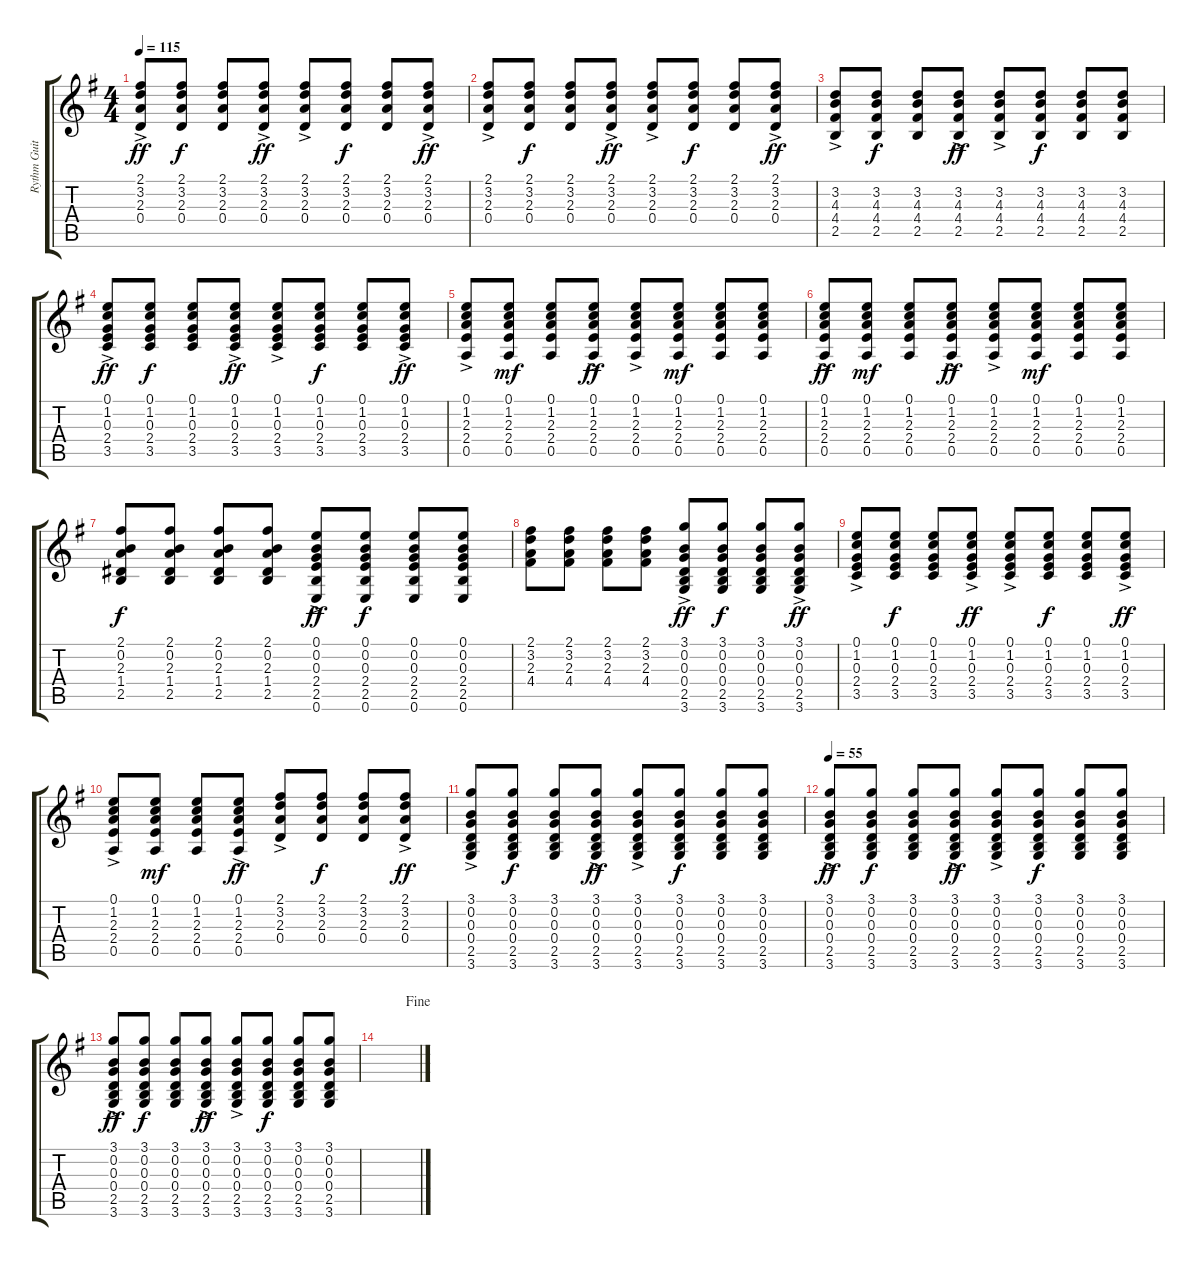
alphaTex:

\track ("Rythm Guitar" "Rythm Guit") {instrument acousticguitarsteel}
\staff {score tabs}
\tuning (E4 B3 G3 D3 A2 E2) {hide}
\ts (4 4)
\tempo 115
\clef g2
\ks eminor
(2.1{ac} 3.2{ac} 2.3{ac} 0.4{ac}).8{dy ff} (2.1 3.2 2.3 0.4).8{dy f} (2.1 3.2 2.3 0.4).8 (2.1{ac} 3.2{ac} 2.3{ac} 0.4{ac}).8{dy ff} (2.1{ac} 3.2{ac} 2.3{ac} 0.4{ac}).8 (2.1 3.2 2.3 0.4).8{dy f} (2.1 3.2 2.3 0.4).8 (2.1{ac} 3.2{ac} 2.3{ac} 0.4{ac}).8{dy ff} |
(2.1{ac} 3.2{ac} 2.3{ac} 0.4{ac}).8 (2.1 3.2 2.3 0.4).8{dy f} (2.1 3.2 2.3 0.4).8 (2.1{ac} 3.2{ac} 2.3{ac} 0.4{ac}).8{dy ff} (2.1{ac} 3.2{ac} 2.3{ac} 0.4{ac}).8 (2.1 3.2 2.3 0.4).8{dy f} (2.1 3.2 2.3 0.4).8 (2.1{ac} 3.2{ac} 2.3{ac} 0.4{ac}).8{dy ff} |
(3.2{ac} 4.3{ac} 4.4{ac} 2.5{ac}).8 (3.2 4.3 4.4 2.5).8{dy f} (3.2 4.3 4.4 2.5).8 (3.2{ac} 4.3{ac} 4.4{ac} 2.5{ac}).8{dy ff} (3.2{ac} 4.3{ac} 4.4{ac} 2.5{ac}).8 (3.2 4.3 4.4 2.5).8{dy f} (3.2 4.3 4.4 2.5).8 (3.2 4.3 4.4 2.5).8 |
(0.1{ac} 1.2{ac} 0.3{ac} 2.4{ac} 3.5{ac}).8{dy ff} (0.1 1.2 0.3 2.4 3.5).8{dy f} (0.1 1.2 0.3 2.4 3.5).8 (0.1{ac} 1.2{ac} 0.3{ac} 2.4{ac} 3.5{ac}).8{dy ff} (0.1{ac} 1.2{ac} 0.3{ac} 2.4{ac} 3.5{ac}).8 (0.1 1.2 0.3 2.4 3.5).8{dy f} (0.1 1.2 0.3 2.4 3.5).8 (0.1{ac} 1.2{ac} 0.3{ac} 2.4{ac} 3.5{ac}).8{dy ff} |
(0.1{ac} 1.2{ac} 2.3{ac} 2.4{ac} 0.5{ac}).8 (0.1 1.2 2.3 2.4 0.5).8{dy mf} (0.1 1.2 2.3 2.4 0.5).8 (0.1{ac} 1.2{ac} 2.3{ac} 2.4{ac} 0.5{ac}).8{dy ff} (0.1{ac} 1.2{ac} 2.3{ac} 2.4{ac} 0.5{ac}).8 (0.1 1.2 2.3 2.4 0.5).8{dy mf} (0.1 1.2 2.3 2.4 0.5).8 (0.1 1.2 2.3 2.4 0.5).8 |
(0.1{ac} 1.2{ac} 2.3{ac} 2.4{ac} 0.5{ac}).8{dy ff} (0.1 1.2 2.3 2.4 0.5).8{dy mf} (0.1 1.2 2.3 2.4 0.5).8 (0.1{ac} 1.2{ac} 2.3{ac} 2.4{ac} 0.5{ac}).8{dy ff} (0.1{ac} 1.2{ac} 2.3{ac} 2.4{ac} 0.5{ac}).8 (0.1 1.2 2.3 2.4 0.5).8{dy mf} (0.1 1.2 2.3 2.4 0.5).8 (0.1 1.2 2.3 2.4 0.5).8 |
(2.1 0.2 2.3 1.4 2.5).8{dy f} (2.1 0.2 2.3 1.4 2.5).8 (2.1 0.2 2.3 1.4 2.5).8 (2.1 0.2 2.3 1.4 2.5).8 (0.1{ac} 0.2{ac} 0.3{ac} 2.4{ac} 2.5{ac} 0.6{ac}).8{dy ff} (0.1 0.2 0.3 2.4 2.5 0.6).8{dy f} (0.1 0.2 0.3 2.4 2.5 0.6).8 (0.1 0.2 0.3 2.4 2.5 0.6).8 |
(2.1 3.2 2.3 4.4).8 (2.1 3.2 2.3 4.4).8 (2.1 3.2 2.3 4.4).8 (2.1 3.2 2.3 4.4).8 (3.1{ac} 0.2{ac} 0.3{ac} 0.4{ac} 2.5{ac} 3.6{ac}).8{dy ff} (3.1 0.2 0.3 0.4 2.5 3.6).8{dy f} (3.1 0.2 0.3 0.4 2.5 3.6).8 (3.1{ac} 0.2{ac} 0.3{ac} 0.4{ac} 2.5{ac} 3.6{ac}).8{dy ff} |
(0.1{ac} 1.2{ac} 0.3{ac} 2.4{ac} 3.5{ac}).8 (0.1 1.2 0.3 2.4 3.5).8{dy f} (0.1 1.2 0.3 2.4 3.5).8 (0.1{ac} 1.2{ac} 0.3{ac} 2.4{ac} 3.5{ac}).8{dy ff} (0.1{ac} 1.2{ac} 0.3{ac} 2.4{ac} 3.5{ac}).8 (0.1 1.2 0.3 2.4 3.5).8{dy f} (0.1 1.2 0.3 2.4 3.5).8 (0.1{ac} 1.2{ac} 0.3{ac} 2.4{ac} 3.5{ac}).8{dy ff} |
(0.1{ac} 1.2{ac} 2.3{ac} 2.4{ac} 0.5{ac}).8 (0.1 1.2 2.3 2.4 0.5).8{dy mf} (0.1 1.2 2.3 2.4 0.5).8 (0.1{ac} 1.2{ac} 2.3{ac} 2.4{ac} 0.5{ac}).8{dy ff} (2.1{ac} 3.2{ac} 2.3{ac} 0.4{ac}).8 (2.1 3.2 2.3 0.4).8{dy f} (2.1 3.2 2.3 0.4).8 (2.1{ac} 3.2{ac} 2.3{ac} 0.4{ac}).8{dy ff} |
(3.1{ac} 0.2{ac} 0.3{ac} 0.4{ac} 2.5{ac} 3.6{ac}).8 (3.1 0.2 0.3 0.4 2.5 3.6).8{dy f} (3.1 0.2 0.3 0.4 2.5 3.6).8 (3.1{ac} 0.2{ac} 0.3{ac} 0.4{ac} 2.5{ac} 3.6{ac}).8{dy ff} (3.1{ac} 0.2{ac} 0.3{ac} 0.4{ac} 2.5{ac} 3.6{ac}).8 (3.1 0.2 0.3 0.4 2.5 3.6).8{dy f} (3.1 0.2 0.3 0.4 2.5 3.6).8 (3.1 0.2 0.3 0.4 2.5 3.6).8 |
\tempo 55
(3.1{ac} 0.2{ac} 0.3{ac} 0.4{ac} 2.5{ac} 3.6{ac}).8{dy ff} (3.1 0.2 0.3 0.4 2.5 3.6).8{dy f} (3.1 0.2 0.3 0.4 2.5 3.6).8 (3.1{ac} 0.2{ac} 0.3{ac} 0.4{ac} 2.5{ac} 3.6{ac}).8{dy ff} (3.1{ac} 0.2{ac} 0.3{ac} 0.4{ac} 2.5{ac} 3.6{ac}).8 (3.1 0.2 0.3 0.4 2.5 3.6).8{dy f} (3.1 0.2 0.3 0.4 2.5 3.6).8 (3.1 0.2 0.3 0.4 2.5 3.6).8 |
(3.1{ac} 0.2{ac} 0.3{ac} 0.4{ac} 2.5{ac} 3.6{ac}).8{dy ff} (3.1 0.2 0.3 0.4 2.5 3.6).8{dy f} (3.1 0.2 0.3 0.4 2.5 3.6).8 (3.1{ac} 0.2{ac} 0.3{ac} 0.4{ac} 2.5{ac} 3.6{ac}).8{dy ff} (3.1{ac} 0.2{ac} 0.3{ac} 0.4{ac} 2.5{ac} 3.6{ac}).8 (3.1 0.2 0.3 0.4 2.5 3.6).8{dy f} (3.1 0.2 0.3 0.4 2.5 3.6).8 (3.1 0.2 0.3 0.4 2.5 3.6).8 |
\jump fine
